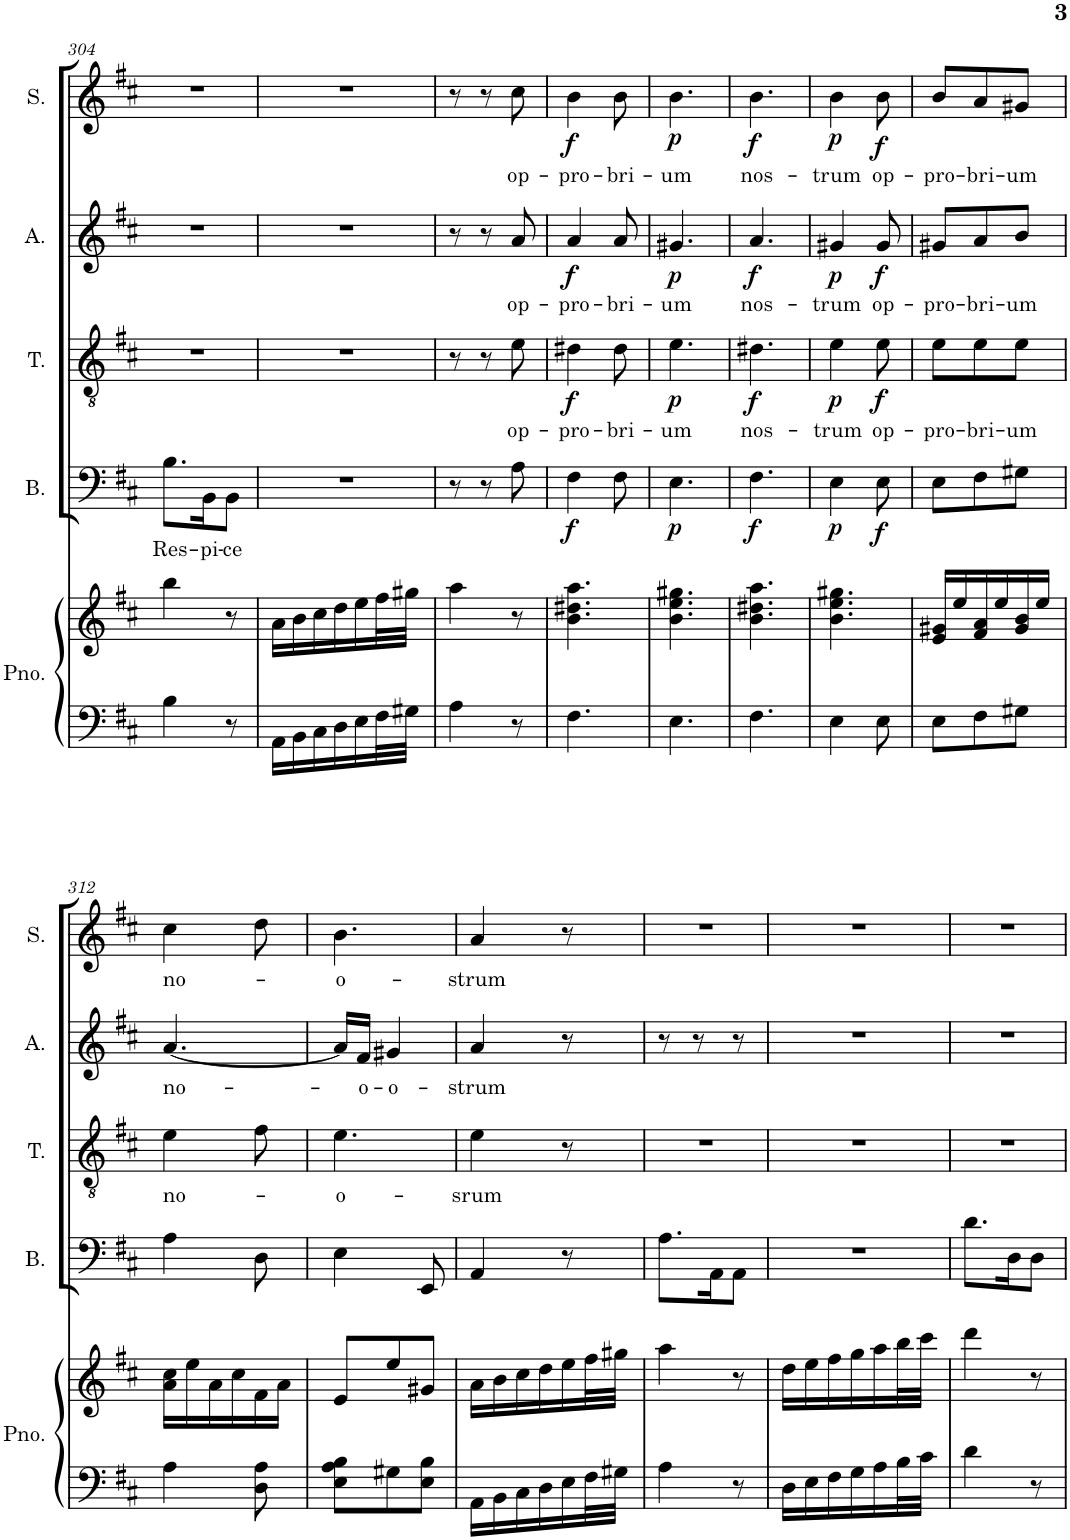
**kern	**kern	**kern	**text	**dynam	**kern	**text	**dynam	**kern	**text	**dynam	**kern	**text	**dynam
*part5	*part5	*part4	*part4	*part4	*part3	*part3	*part3	*part2	*part2	*part2	*part1	*part1	*part1
*staff6	*staff5	*staff4	*staff4	*staff4	*staff3	*staff3	*staff3	*staff2	*staff2	*staff2	*staff1	*staff1	*staff1
*I"Piano	*	*I"Bass	*	*	*I"Tenor	*	*	*I"Alto	*	*	*I"Soprano	*	*
*I'Pno.	*	*I'B.	*	*	*I'T.	*	*	*I'A.	*	*	*I'S.	*	*
!!LO:PB:g=z
*clefF4	*clefG2	*clefF4	*	*	*clefGv2	*	*	*clefG2	*	*	*clefG2	*	*
*	*	*	*	*	*	*	*	*Trd1c2	*	*	*	*	*
*k[f#c#]	*k[f#c#]	*k[f#c#]	*	*	*k[f#c#]	*	*	*k[f#c#]	*	*	*k[f#c#]	*	*
*M3/8	*M3/8	*M3/8	*	*	*M3/8	*	*	*M3/8	*	*	*M3/8	*	*
=304	=304	=304	=304	=304	=304	=304	=304	=304	=304	=304	=304	=304	=304
!	!	!	!LO:LY:b	!	!	!	!	!	!	!	!	!	!
4B\	4bb\	8.B\L	Res-	.	4.r	.	.	4.r	.	.	4.r	.	.
!	!	!	!LO:LY:b	!	!	!	!	!	!	!	!	!	!
.	.	16BB\K	-pi-	.	.	.	.	.	.	.	.	.	.
!	!	!	!LO:LY:b	!	!	!	!	!	!	!	!	!	!
8r	8r	8BB\J	-ce	.	.	.	.	.	.	.	.	.	.
=305	=305	=305	=305	=305	=305	=305	=305	=305	=305	=305	=305	=305	=305
16AA\LL	16a\LL	4.r	.	.	4.r	.	.	4.r	.	.	4.r	.	.
16BB\	16b\	.	.	.	.	.	.	.	.	.	.	.	.
16C#\	16cc#\	.	.	.	.	.	.	.	.	.	.	.	.
16D\	16dd\	.	.	.	.	.	.	.	.	.	.	.	.
16E\	16ee\	.	.	.	.	.	.	.	.	.	.	.	.
32F#\L	32ff#\L	.	.	.	.	.	.	.	.	.	.	.	.
32G#X\JJJ	32gg#X\JJJ	.	.	.	.	.	.	.	.	.	.	.	.
=306	=306	=306	=306	=306	=306	=306	=306	=306	=306	=306	=306	=306	=306
4A\	4aa\	8r	.	.	8r	.	.	8r	.	.	8r	.	.
.	.	8r	.	.	8r	.	.	8r	.	.	8r	.	.
!	!	!	!	!	!	!LO:LY:b	!	!	!LO:LY:b	!	!	!LO:LY:b	!
8r	8r	8A\	.	.	8e\	op-	.	8a/	op-	.	8cc#\	op-	.
=307	=307	=307	=307	=307	=307	=307	=307	=307	=307	=307	=307	=307	=307
!	!	!	!	!LO:DY:b	!	!LO:LY:b	!LO:DY:b	!	!LO:LY:b	!LO:DY:b	!	!LO:LY:b	!LO:DY:b
4.F#\	4.b\ 4.dd#X\ 4.aa\	4F#\	.	f	4d#X\	-pro-	f	4a/	-pro-	f	4b\	-pro-	f
!	!	!	!	!	!	!LO:LY:b	!	!	!LO:LY:b	!	!	!LO:LY:b	!
.	.	8F#\	.	.	8d#\	-bri-	.	8a/	-bri-	.	8b\	-bri-	.
=308	=308	=308	=308	=308	=308	=308	=308	=308	=308	=308	=308	=308	=308
!	!	!	!	!LO:DY:b	!	!LO:LY:b	!LO:DY:b	!	!LO:LY:b	!LO:DY:b	!	!LO:LY:b	!LO:DY:b
4.E\	4.b\ 4.ee\ 4.gg#X\	4.E\	.	p	4.e\	-um	p	4.g#X/	-um	p	4.b\	-um	p
=309	=309	=309	=309	=309	=309	=309	=309	=309	=309	=309	=309	=309	=309
!	!	!	!	!LO:DY:b	!	!LO:LY:b	!LO:DY:b	!	!LO:LY:b	!LO:DY:b	!	!LO:LY:b	!LO:DY:b
4.F#\	4.b\ 4.dd#X\ 4.aa\	4.F#\	.	f	4.d#X\	nos-	f	4.a/	nos-	f	4.b\	nos-	f
=310	=310	=310	=310	=310	=310	=310	=310	=310	=310	=310	=310	=310	=310
!	!	!	!	!LO:DY:b	!	!LO:LY:b	!LO:DY:b	!	!LO:LY:b	!LO:DY:b	!	!LO:LY:b	!LO:DY:b
4E\	4.b\ 4.ee\ 4.gg#X\	4E\	.	p	4e\	-trum	p	4g#X/	trum	p	4b\	-trum	p
!	!	!	!	!LO:DY:b	!	!LO:LY:b	!LO:DY:b	!	!LO:LY:b	!LO:DY:b	!	!LO:LY:b	!LO:DY:b
8E\	.	8E\	.	f	8e\	op-	f	8g#/	op-	f	8b\	op-	f
=311	=311	=311	=311	=311	=311	=311	=311	=311	=311	=311	=311	=311	=311
!	!	!	!	!	!	!LO:LY:b	!	!	!LO:LY:b	!	!	!LO:LY:b	!
8E\L	16e/ 16g#X/LL	8E\L	.	.	8e\L	-pro-	.	8g#X/L	-pro-	.	8b/L	-pro-	.
.	16ee/	.	.	.	.	.	.	.	.	.	.	.	.
!	!	!	!	!	!	!LO:LY:b	!	!	!LO:LY:b	!	!	!LO:LY:b	!
8F#\	16f#/ 16a/	8F#\	.	.	8e\	-bri-	.	8a/	-bri-	.	8a/	-bri-	.
.	16ee/	.	.	.	.	.	.	.	.	.	.	.	.
!	!	!	!	!	!	!LO:LY:b	!	!	!LO:LY:b	!	!	!LO:LY:b	!
8G#X\J	16g#/ 16b/	8G#X\J	.	.	8e\J	-um	.	8b/J	-um	.	8g#X/J	-um	.
.	16ee/JJ	.	.	.	.	.	.	.	.	.	.	.	.
!!LO:LB:g=z
=312	=312	=312	=312	=312	=312	=312	=312	=312	=312	=312	=312	=312	=312
!	!	!	!	!	!	!LO:LY:b	!	!	!LO:LY:b	!	!	!LO:LY:b	!
4A\	16a\ 16cc#\LL	4A\	.	.	4e\	no-	.	[4.a/	no-	.	4cc#\	no-	.
.	16ee\	.	.	.	.	.	.	.	.	.	.	.	.
.	16a\	.	.	.	.	.	.	.	.	.	.	.	.
.	16cc#\	.	.	.	.	.	.	.	.	.	.	.	.
8D\ 8A\	16f#\	8D\	.	.	8f#\	.	.	.	.	.	8dd\	.	.
.	16a\JJ	.	.	.	.	.	.	.	.	.	.	.	.
=313	=313	=313	=313	=313	=313	=313	=313	=313	=313	=313	=313	=313	=313
!	!	!	!	!	!	!LO:LY:b	!	!	!	!	!	!LO:LY:b	!
8E\ 8A\ 8B\L	8e/L	4E\	.	.	4.e\	-o-	.	16a/LL]	.	.	4.b\	-o-	.
!	!	!	!	!	!	!	!	!	!LO:LY:b	!	!	!	!
.	.	.	.	.	.	.	.	16f#/JJ	-o-	.	.	.	.
!	!	!	!	!	!	!	!	!	!LO:LY:b	!	!	!	!
8G#X\	8ee/	.	.	.	.	.	.	4g#X/	-o-	.	.	.	.
8E\ 8B\J	8g#X/J	8EE/	.	.	.	.	.	.	.	.	.	.	.
=314	=314	=314	=314	=314	=314	=314	=314	=314	=314	=314	=314	=314	=314
!	!	!	!	!	!	!LO:LY:b	!	!	!LO:LY:b	!	!	!LO:LY:b	!
16AA\LL	16a\LL	4AA/	.	.	4e\	-srum	.	4a/	-strum	.	4a/	-strum	.
16BB\	16b\	.	.	.	.	.	.	.	.	.	.	.	.
16C#\	16cc#\	.	.	.	.	.	.	.	.	.	.	.	.
16D\	16dd\	.	.	.	.	.	.	.	.	.	.	.	.
16E\	16ee\	8r	.	.	8r	.	.	8r	.	.	8r	.	.
32F#\L	32ff#\L	.	.	.	.	.	.	.	.	.	.	.	.
32G#X\JJJ	32gg#X\JJJ	.	.	.	.	.	.	.	.	.	.	.	.
=315	=315	=315	=315	=315	=315	=315	=315	=315	=315	=315	=315	=315	=315
4A\	4aa\	8.A\L	.	.	4.r	.	.	8r	.	.	4.r	.	.
.	.	.	.	.	.	.	.	8r	.	.	.	.	.
.	.	16AA\K	.	.	.	.	.	.	.	.	.	.	.
8r	8r	8AA\J	.	.	.	.	.	8r	.	.	.	.	.
=316	=316	=316	=316	=316	=316	=316	=316	=316	=316	=316	=316	=316	=316
16D\LL	16dd\LL	4.r	.	.	4.r	.	.	4.r	.	.	4.r	.	.
16E\	16ee\	.	.	.	.	.	.	.	.	.	.	.	.
16F#\	16ff#\	.	.	.	.	.	.	.	.	.	.	.	.
16G\	16gg\	.	.	.	.	.	.	.	.	.	.	.	.
16A\	16aa\	.	.	.	.	.	.	.	.	.	.	.	.
32B\L	32bb\L	.	.	.	.	.	.	.	.	.	.	.	.
32c#\JJJ	32ccc#\JJJ	.	.	.	.	.	.	.	.	.	.	.	.
=317	=317	=317	=317	=317	=317	=317	=317	=317	=317	=317	=317	=317	=317
4d\	4ddd\	8.d\L	.	.	4.r	.	.	4.r	.	.	4.r	.	.
.	.	16D\K	.	.	.	.	.	.	.	.	.	.	.
8r	8r	8D\J	.	.	.	.	.	.	.	.	.	.	.
=	=	=	=	=	=	=	=	=	=	=	=	=	=
*-	*-	*-	*-	*-	*-	*-	*-	*-	*-	*-	*-	*-	*-
